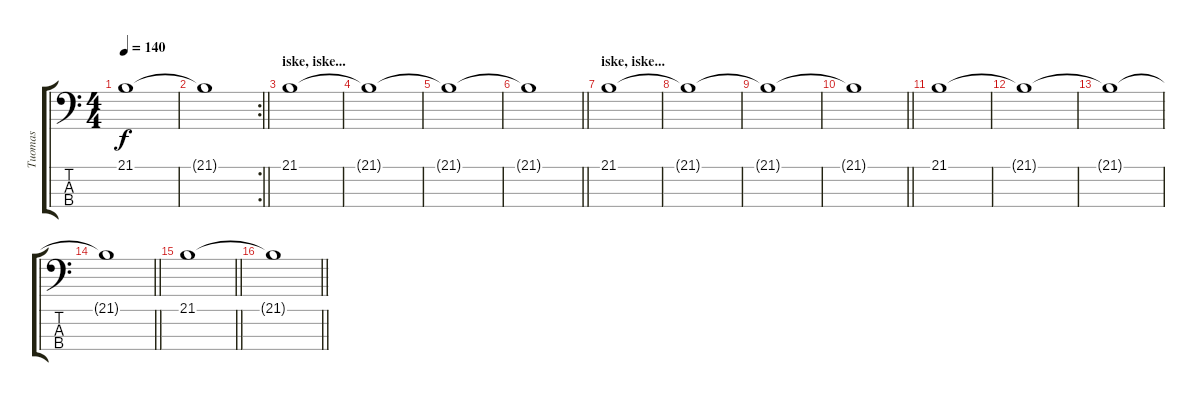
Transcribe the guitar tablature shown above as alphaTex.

\track ("Tuomas" "Tuomas") {instrument violin}
\staff {score tabs}
\tuning (D2 A1 E1 A0) {hide}
\ts (4 4)
\tempo 140
\clef f4
\ks c
21.1{t}.1{dy f} |
\rc 2
\barLineRight lightlight
21.1{t}.1 |
\section ("" "iske, iske...")
21.1.1{volume 6} |
21.1{t}.1 |
21.1{t}.1 |
\barLineRight lightlight
21.1{t}.1 |
\section ("" "iske, iske...")
21.1.1 |
21.1{t}.1 |
21.1{t}.1 |
\barLineRight lightlight
21.1{t}.1 |
\section ("" "")
21.1.1{volume 5} |
21.1{t}.1 |
21.1{t}.1 |
\barLineRight lightlight
21.1{t}.1 |
\barLineRight lightlight
21.1.1 |
\section ("" "")
\barLineRight lightlight
21.1{t}.1
